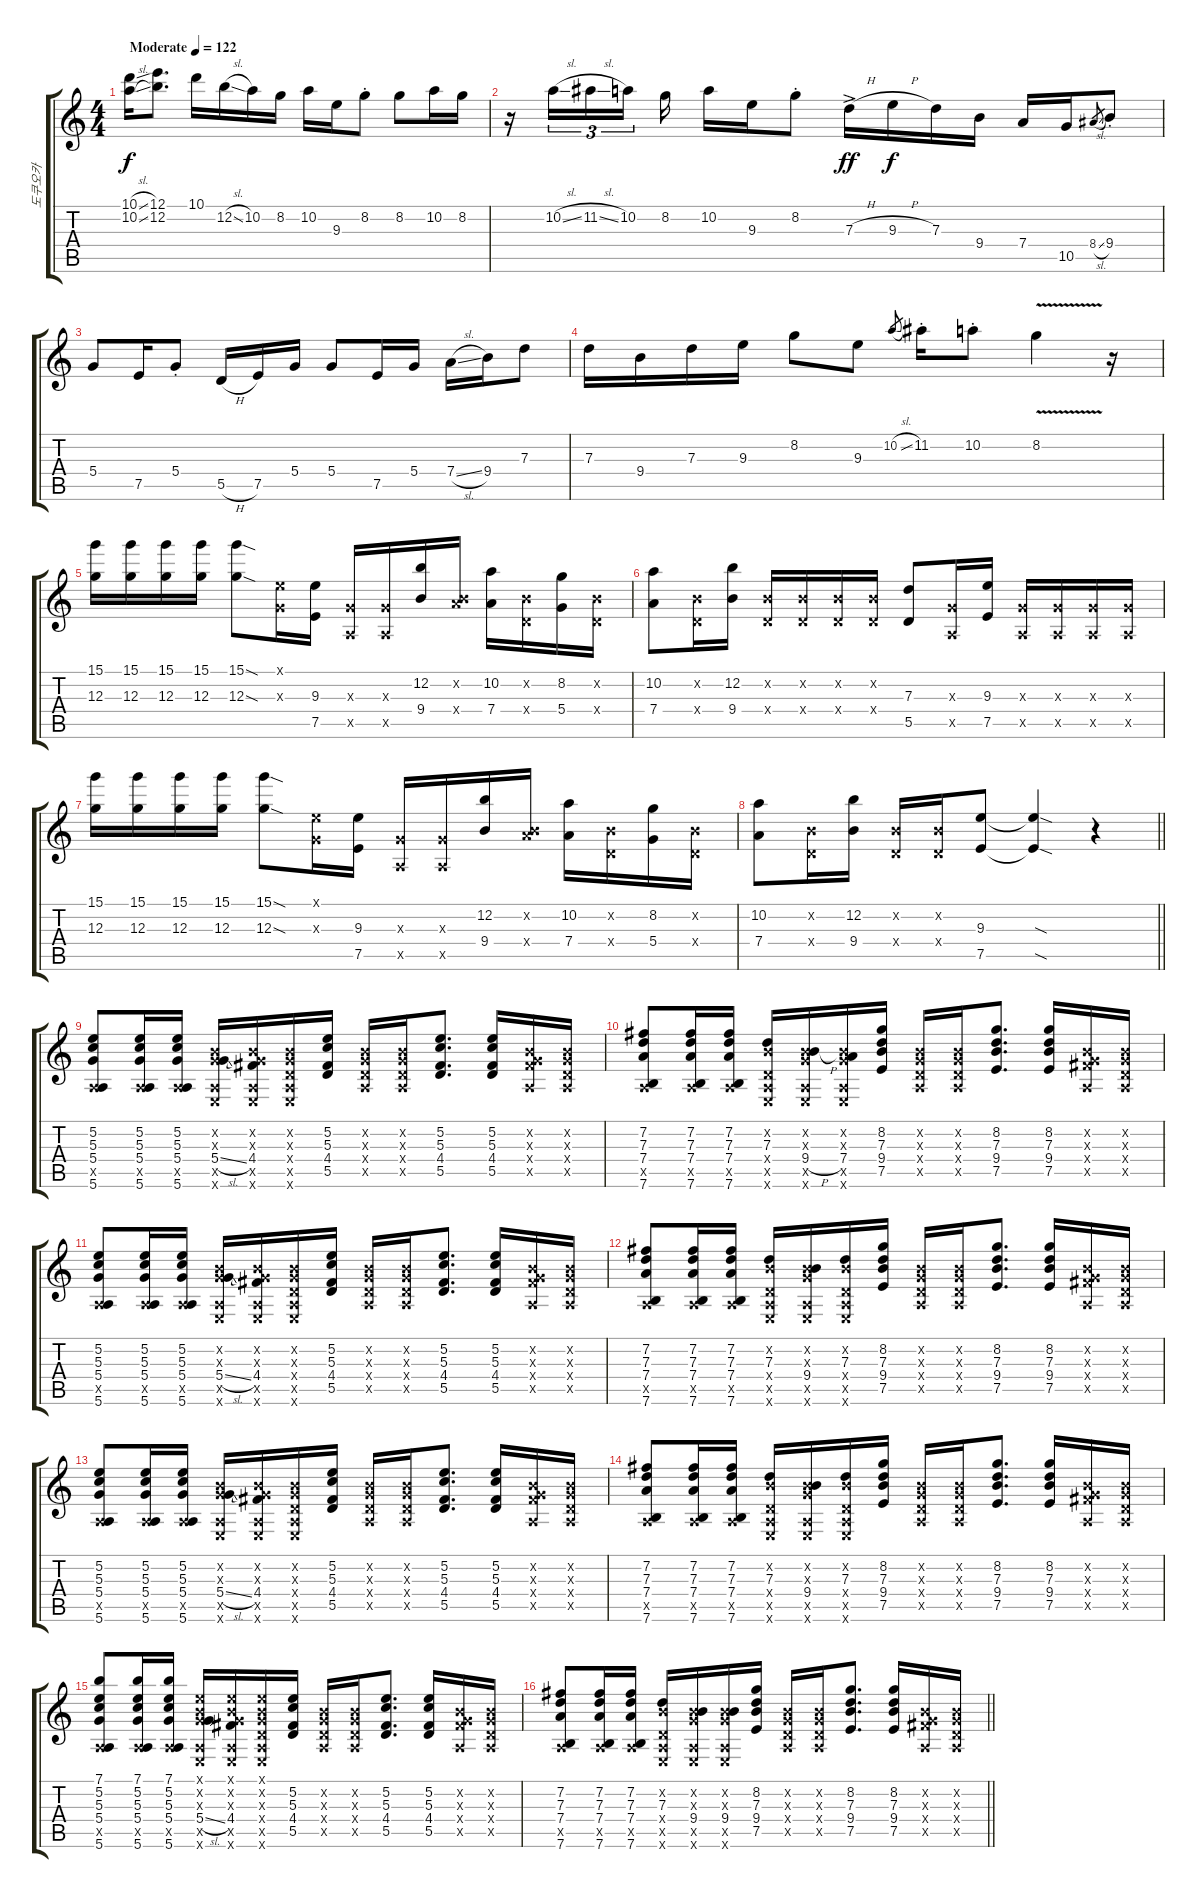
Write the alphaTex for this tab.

\track ("도쿠오카" "도쿠오카") {instrument acousticguitarsteel}
\staff {score tabs}
\tuning (E4 B3 G3 D3 A2 E2) {hide}
\ts (4 4)
\tempo (122 "Moderate")
\clef g2
\ks c
(10.1{sl} 10.2{sl}).16{dy f instrument acousticguitarsteel} (12.1 12.2).8{d} 10.1.16 12.2{sl}.16 10.2.16 8.2.16 10.2.16 9.3.16 8.2{st}.8 8.2.8 10.2.16 8.2.16 |
r.16 10.2{sl}.16{tu (3 2)} 11.2{sl}.16{tu (3 2)} 10.2.16{tu (3 2) beam splitsecondary} 8.2.16 10.2.16 9.3.16 8.2{st}.8 7.3{h ac}.16{dy ff} 9.3{h}.16{dy f} 7.3.16 9.4.16 7.4.16 10.5.16 8.4{sl}.8{gr} 9.4{st}.8 |
5.4.8 7.5.16 5.4{st}.8 5.5{h}.16 7.5.16 5.4.16 5.4.8 7.5.16 5.4.16 7.4{sl}.16 9.4.16 7.3.8 |
7.3.16 9.4.16 7.3.16 9.3.16 8.2.8 9.3.8 10.2{sl}.8{gr} 11.2{st}.16 10.2{st}.8 8.2{v}.4 r.16 |
(15.1 12.3).16 (15.1 12.3).16 (15.1 12.3).16 (15.1 12.3).16 (15.1{sod} 12.3{sod}).8 (0.1{x} 0.3{x}).16 (9.3 7.5).16 (0.3{x} 0.5{x}).16 (0.3{x} 0.5{x}).16 (12.2 9.4).16 (0.2{x} 7.4{x}).16 (10.2 7.4).16 (0.2{x} 0.4{x}).16 (8.2 5.4).16 (0.2{x} 0.4{x}).16 |
(10.2 7.4).8 (0.2{x} 0.4{x}).16 (12.2 9.4).16 (0.2{x} 0.4{x}).16 (0.2{x} 0.4{x}).16 (0.2{x} 0.4{x}).16 (0.2{x} 0.4{x}).16 (7.3 5.5).8 (0.3{x} 0.5{x}).16 (9.3 7.5).16 (0.3{x} 0.5{x}).16 (0.3{x} 0.5{x}).16 (0.3{x} 0.5{x}).16 (0.3{x} 0.5{x}).16 |
(15.1 12.3).16 (15.1 12.3).16 (15.1 12.3).16 (15.1 12.3).16 (15.1{sod} 12.3{sod}).8 (0.1{x} 0.3{x}).16 (9.3 7.5).16 (0.3{x} 0.5{x}).16 (0.3{x} 0.5{x}).16 (12.2 9.4).16 (0.2{x} 7.4{x}).16 (10.2 7.4).16 (0.2{x} 0.4{x}).16 (8.2 5.4).16 (0.2{x} 0.4{x}).16 |
\barLineRight lightlight
(10.2 7.4).8 (0.2{x} 0.4{x}).16 (12.2 9.4).16 (0.2{x} 0.4{x}).16 (0.2{x} 0.4{x}).16 (9.3 7.5).8 (9.3{sod t} 7.5{sod t}).4 r.4 |
(5.2 5.3 5.4 0.5{x} 5.6).8{volume 10} (5.2 5.3 5.4 0.5{x} 5.6).16 (5.2 5.3 5.4 0.5{x} 5.6).16 (0.2{x} 0.3{x} 5.4{sl} 0.5{x} 0.6{x}).16 (0.2{x} 0.3{x} 4.4 0.5{x} 0.6{x}).16 (0.2{x} 0.3{x} 0.4{x} 0.5{x} 0.6{x}).16 (5.2 5.3 4.4 5.5).16 (0.2{x} 0.3{x} 0.4{x} 0.5{x}).16 (0.2{x} 0.3{x} 0.4{x} 0.5{x}).16 (5.2 5.3 4.4 5.5).8{d} (5.2 5.3 4.4 5.5).16 (0.2{x} 0.3{x} 4.4{x} 0.5{x}).16 (0.2{x} 0.3{x} 0.4{x} 0.5{x}).16 |
(7.2 7.3 7.4 0.5{x} 7.6).8 (7.2 7.3 7.4 0.5{x} 7.6).16 (7.2 7.3 7.4 0.5{x} 7.6).16 (0.2{x} 7.3 0.4{x} 0.5{x} 0.6{x}).16 (0.2{x} 0.3{x} 9.4{h} 0.5{x} 0.6{x}).16 (0.2{x} 0.3{x} 7.4 0.5{x} 0.6{x}).16 (8.2 7.3 9.4 7.5).16 (0.2{x} 0.3{x} 0.4{x} 0.5{x}).16 (0.2{x} 0.3{x} 0.4{x} 0.5{x}).16 (8.2 7.3 9.4 7.5).8{d} (8.2 7.3 9.4 7.5).16 (0.2{x} 0.3{x} 4.4{x} 0.5{x}).16 (0.2{x} 0.3{x} 0.4{x} 0.5{x}).16 |
(5.2 5.3 5.4 0.5{x} 5.6).8 (5.2 5.3 5.4 0.5{x} 5.6).16 (5.2 5.3 5.4 0.5{x} 5.6).16 (0.2{x} 0.3{x} 5.4{sl} 0.5{x} 0.6{x}).16 (0.2{x} 0.3{x} 4.4 0.5{x} 0.6{x}).16 (0.2{x} 0.3{x} 0.4{x} 0.5{x} 0.6{x}).16 (5.2 5.3 4.4 5.5).16 (0.2{x} 0.3{x} 0.4{x} 0.5{x}).16 (0.2{x} 0.3{x} 0.4{x} 0.5{x}).16 (5.2 5.3 4.4 5.5).8{d} (5.2 5.3 4.4 5.5).16 (0.2{x} 0.3{x} 4.4{x} 0.5{x}).16 (0.2{x} 0.3{x} 0.4{x} 0.5{x}).16 |
(7.2 7.3 7.4 0.5{x} 7.6).8 (7.2 7.3 7.4 0.5{x} 7.6).16 (7.2 7.3 7.4 0.5{x} 7.6).16 (0.2{x} 7.3 0.4{x} 0.5{x} 0.6{x}).16 (0.2{x} 0.3{x} 9.4 0.5{x} 0.6{x}).16 (0.2{x} 7.3 0.4{x} 0.5{x} 0.6{x}).16 (8.2 7.3 9.4 7.5).16 (0.2{x} 0.3{x} 0.4{x} 0.5{x}).16 (0.2{x} 0.3{x} 0.4{x} 0.5{x}).16 (8.2 7.3 9.4 7.5).8{d} (8.2 7.3 9.4 7.5).16 (0.2{x} 0.3{x} 4.4{x} 0.5{x}).16 (0.2{x} 0.3{x} 0.4{x} 0.5{x}).16 |
(5.2 5.3 5.4 0.5{x} 5.6).8 (5.2 5.3 5.4 0.5{x} 5.6).16 (5.2 5.3 5.4 0.5{x} 5.6).16 (0.2{x} 0.3{x} 5.4{sl} 0.5{x} 0.6{x}).16 (0.2{x} 0.3{x} 4.4 0.5{x} 0.6{x}).16 (0.2{x} 0.3{x} 0.4{x} 0.5{x} 0.6{x}).16 (5.2 5.3 4.4 5.5).16 (0.2{x} 0.3{x} 0.4{x} 0.5{x}).16 (0.2{x} 0.3{x} 0.4{x} 0.5{x}).16 (5.2 5.3 4.4 5.5).8{d} (5.2 5.3 4.4 5.5).16 (0.2{x} 0.3{x} 4.4{x} 0.5{x}).16 (0.2{x} 0.3{x} 0.4{x} 0.5{x}).16 |
(7.2 7.3 7.4 0.5{x} 7.6).8 (7.2 7.3 7.4 0.5{x} 7.6).16 (7.2 7.3 7.4 0.5{x} 7.6).16 (0.2{x} 7.3 0.4{x} 0.5{x} 0.6{x}).16 (0.2{x} 0.3{x} 9.4 0.5{x} 0.6{x}).16 (0.2{x} 7.3 0.4{x} 0.5{x} 0.6{x}).16 (8.2 7.3 9.4 7.5).16 (0.2{x} 0.3{x} 0.4{x} 0.5{x}).16 (0.2{x} 0.3{x} 0.4{x} 0.5{x}).16 (8.2 7.3 9.4 7.5).8{d} (8.2 7.3 9.4 7.5).16 (0.2{x} 0.3{x} 4.4{x} 0.5{x}).16 (0.2{x} 0.3{x} 0.4{x} 0.5{x}).16 |
(7.1 5.2 5.3 5.4 0.5{x} 5.6).8 (7.1 5.2 5.3 5.4 0.5{x} 5.6).16 (7.1 5.2 5.3 5.4 0.5{x} 5.6).16 (0.1{x} 0.2{x} 0.3{x} 5.4{sl} 0.5{x} 0.6{x}).16 (0.1{x} 0.2{x} 0.3{x} 4.4 0.5{x} 0.6{x}).16 (0.1{x} 0.2{x} 0.3{x} 0.4{x} 0.5{x} 0.6{x}).16 (5.2 5.3 4.4 5.5).16 (0.2{x} 0.3{x} 0.4{x} 0.5{x}).16 (0.2{x} 0.3{x} 0.4{x} 0.5{x}).16 (5.2 5.3 4.4 5.5).8{d} (5.2 5.3 4.4 5.5).16 (0.2{x} 0.3{x} 4.4{x} 0.5{x}).16 (0.2{x} 0.3{x} 0.4{x} 0.5{x}).16 |
\barLineRight lightlight
(7.2 7.3 7.4 0.5{x} 7.6).8 (7.2 7.3 7.4 0.5{x} 7.6).16 (7.2 7.3 7.4 0.5{x} 7.6).16 (0.2{x} 7.3 0.4{x} 0.5{x} 0.6{x}).16 (0.2{x} 0.3{x} 9.4 0.5{x} 0.6{x}).16 (0.2{x} 0.3{x} 9.4 0.5{x} 0.6{x}).16 (8.2 7.3 9.4 7.5).16 (0.2{x} 0.3{x} 0.4{x} 0.5{x}).16 (0.2{x} 0.3{x} 0.4{x} 0.5{x}).16 (8.2 7.3 9.4 7.5).8{d} (8.2 7.3 9.4 7.5).16 (0.2{x} 0.3{x} 4.4{x} 0.5{x}).16 (0.2{x} 0.3{x} 0.4{x} 0.5{x}).16
